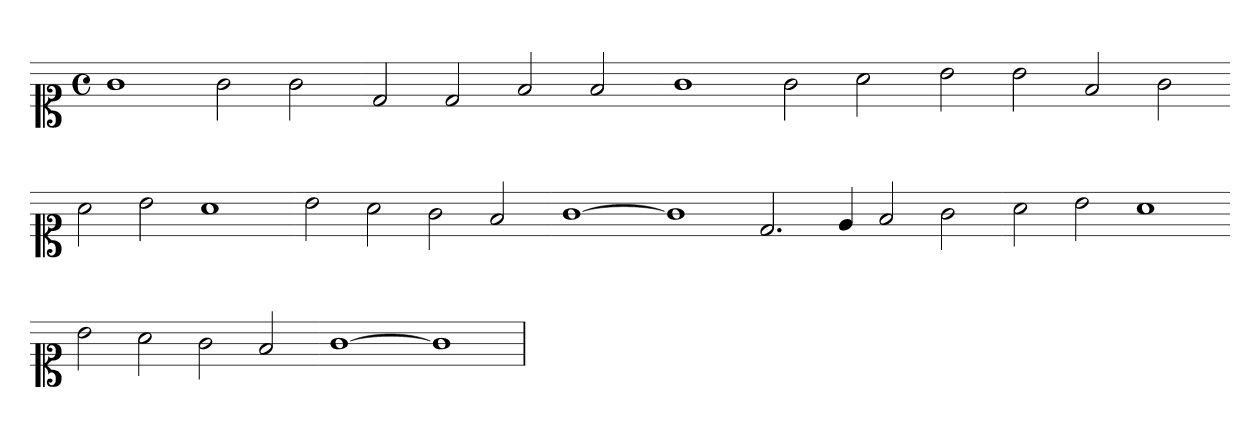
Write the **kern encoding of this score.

**kern
*part1
*staff1
*clefC1
*k[]
*M4/4
*met(c)
=
1g
2g
2g
=-
2d
2d
2f
2f
=-
1g
2g
2a
=-
2b
2b
2f
2g
=-
2a
2b
1a
=-
2b
2a
2g
2f
=-
[1g
=-
1g]
2.d
4e
2f
2g
=-
2a
2b
1a
=-
2b
2a
2g
2f
=-
[1g
=1-
1g]
=
*-
